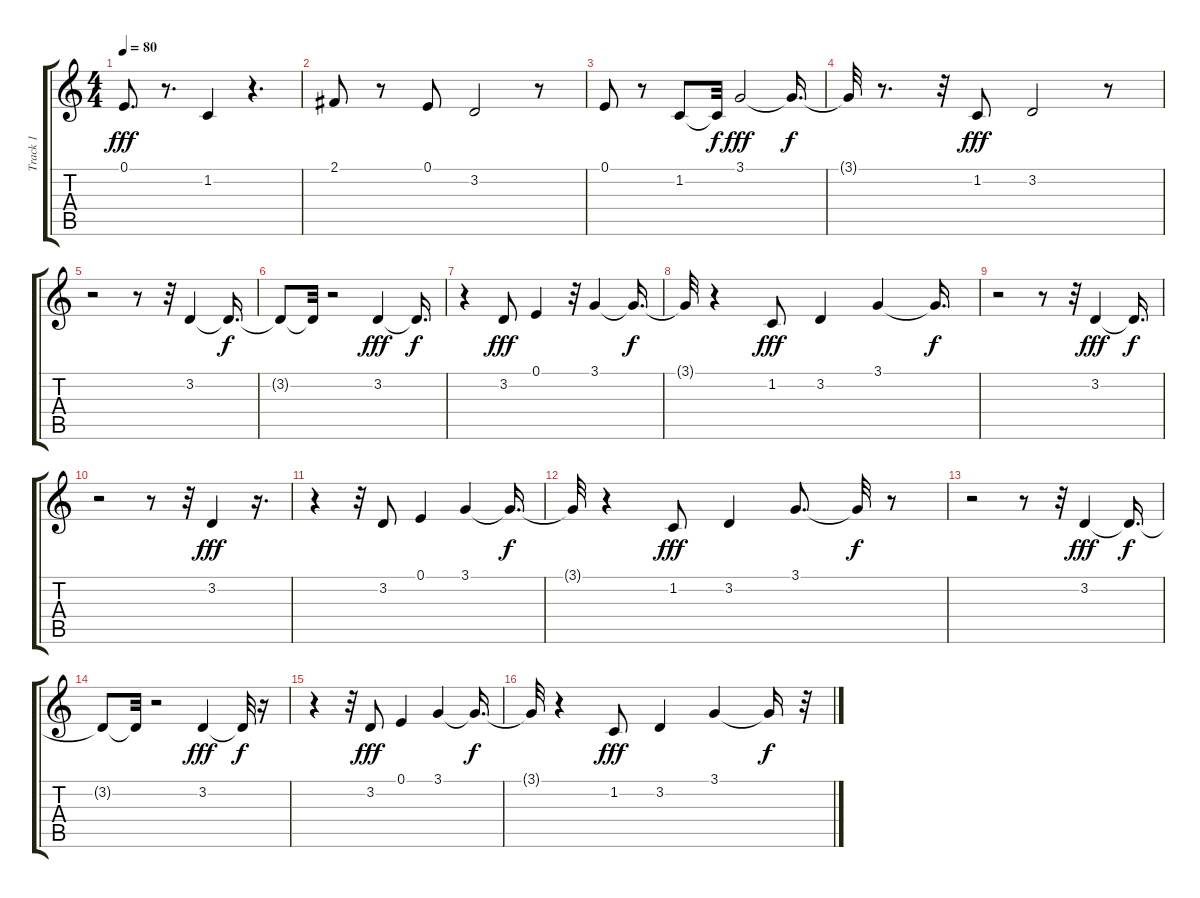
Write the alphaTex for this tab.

\track ("Track 1" "Track 1") {instrument electricpiano2}
\staff {score tabs}
\tuning (E4 B3 G3 D3 A2 E2) {hide}
\ts (4 4)
\tempo 80
\clef g2
\ks c
0.1.8{d dy fff} r.8{d} 1.2.4 r.4{d} |
2.1.8 r.8 0.1.8 3.2.2 r.8 |
0.1.8 r.8 1.2.8 1.2{t}.32{dy f} 3.1.2{dy fff} 3.1{t}.16{d dy f} |
3.1{t}.32 r.8{d} r.32 1.2.8{dy fff} 3.2.2 r.8 |
r.2 r.8 r.32 3.2.4 3.2{t}.16{d dy f} |
3.2{t}.8 3.2{t}.32 r.2 3.2.4{dy fff} 3.2{t}.16{d dy f} |
r.4 3.2.8{dy fff} 0.1.4 r.32 3.1.4 3.1{t}.16{d dy f} |
3.1{t}.32 r.4 1.2.8{dy fff} 3.2.4 3.1.4 3.1{t}.16{d dy f} |
r.2 r.8 r.32 3.2.4{dy fff} 3.2{t}.16{d dy f} |
r.2 r.8 r.32 3.2.4{dy fff} r.16{d} |
r.4 r.32 3.2.8 0.1.4 3.1.4 3.1{t}.16{d dy f} |
3.1{t}.32 r.4 1.2.8{dy fff} 3.2.4 3.1.8{d} 3.1{t}.32{dy f} r.8 |
r.2 r.8 r.32 3.2.4{dy fff} 3.2{t}.16{d dy f} |
3.2{t}.8 3.2{t}.32 r.2 3.2.4{dy fff} 3.2{t}.32{dy f} r.16 |
r.4 r.32 3.2.8{dy fff} 0.1.4 3.1.4 3.1{t}.16{d dy f} |
3.1{t}.32 r.4 1.2.8{dy fff} 3.2.4 3.1.4 3.1{t}.16{dy f} r.32
